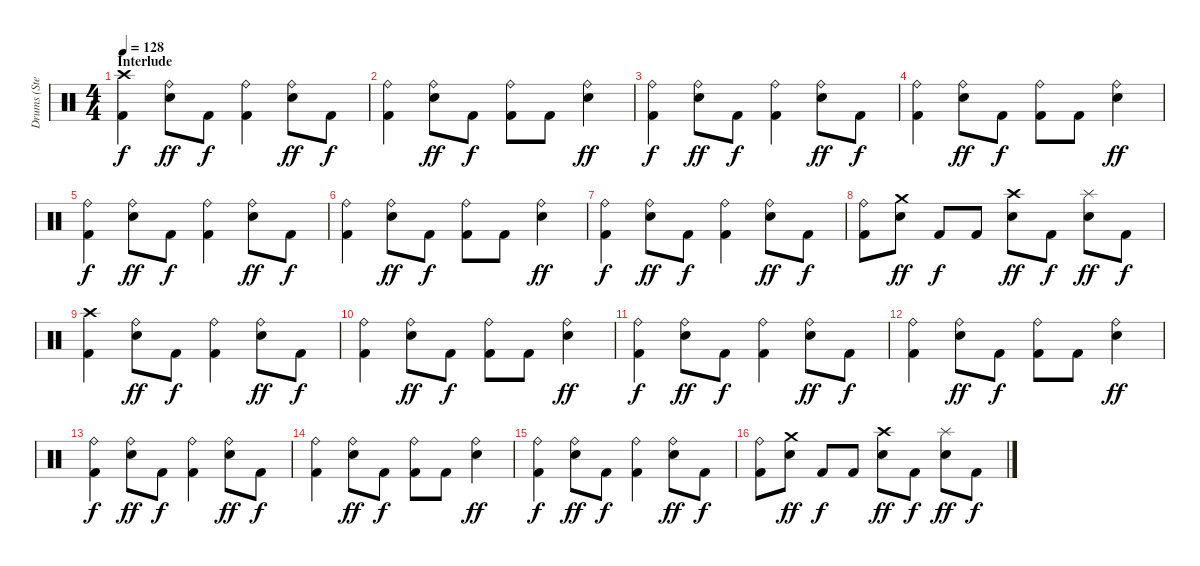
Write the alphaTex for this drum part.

\track ("Drums (Steven)" "Drums (Ste") {instrument percussion}
\staff {score}
\articulation defaults
\ts (4 4)
\section ("" "Interlude")
\tempo 128
\clef neutral
\ks c
("Crash high (hit)" "Kick (hit) 2").4{dy f} ("Ride (bell)" "Snare (hit) 2").8{dy ff} "Kick (hit) 2".8{dy f} ("Ride (bell)" "Kick (hit) 2").4 ("Ride (bell)" "Snare (hit) 2").8{dy ff} "Kick (hit) 2".8{dy f} |
("Ride (bell)" "Kick (hit) 2").4 ("Ride (bell)" "Snare (hit) 2").8{dy ff} "Kick (hit) 2".8{dy f} ("Ride (bell)" "Kick (hit) 2").8 "Kick (hit) 2".8 ("Ride (bell)" "Snare (hit) 2").4{dy ff} |
("Ride (bell)" "Kick (hit) 2").4{dy f} ("Ride (bell)" "Snare (hit) 2").8{dy ff} "Kick (hit) 2".8{dy f} ("Ride (bell)" "Kick (hit) 2").4 ("Ride (bell)" "Snare (hit) 2").8{dy ff} "Kick (hit) 2".8{dy f} |
("Ride (bell)" "Kick (hit) 2").4 ("Ride (bell)" "Snare (hit) 2").8{dy ff} "Kick (hit) 2".8{dy f} ("Ride (bell)" "Kick (hit) 2").8 "Kick (hit) 2".8 ("Ride (bell)" "Snare (hit) 2").4{dy ff} |
("Ride (bell)" "Kick (hit) 2").4{dy f} ("Ride (bell)" "Snare (hit) 2").8{dy ff} "Kick (hit) 2".8{dy f} ("Ride (bell)" "Kick (hit) 2").4 ("Ride (bell)" "Snare (hit) 2").8{dy ff} "Kick (hit) 2".8{dy f} |
("Ride (bell)" "Kick (hit) 2").4 ("Ride (bell)" "Snare (hit) 2").8{dy ff} "Kick (hit) 2".8{dy f} ("Ride (bell)" "Kick (hit) 2").8 "Kick (hit) 2".8 ("Ride (bell)" "Snare (hit) 2").4{dy ff} |
("Ride (bell)" "Kick (hit) 2").4{dy f} ("Ride (bell)" "Snare (hit) 2").8{dy ff} "Kick (hit) 2".8{dy f} ("Ride (bell)" "Kick (hit) 2").4 ("Ride (bell)" "Snare (hit) 2").8{dy ff} "Kick (hit) 2".8{dy f} |
("Ride (bell)" "Kick (hit) 2").8 ("Crash medium (hit)" "Snare (hit) 2").8{dy ff} "Kick (hit) 2".8{dy f} "Kick (hit) 2".8 ("Crash high (hit)" "Snare (hit) 2").8{dy ff} "Kick (hit) 2".8{dy f} ("Splash (hit)" "Snare (hit) 2").8{dy ff} "Kick (hit) 2".8{dy f} |
("Crash high (hit)" "Kick (hit) 2").4 ("Ride (bell)" "Snare (hit) 2").8{dy ff} "Kick (hit) 2".8{dy f} ("Ride (bell)" "Kick (hit) 2").4 ("Ride (bell)" "Snare (hit) 2").8{dy ff} "Kick (hit) 2".8{dy f} |
("Ride (bell)" "Kick (hit) 2").4 ("Ride (bell)" "Snare (hit) 2").8{dy ff} "Kick (hit) 2".8{dy f} ("Ride (bell)" "Kick (hit) 2").8 "Kick (hit) 2".8 ("Ride (bell)" "Snare (hit) 2").4{dy ff} |
("Ride (bell)" "Kick (hit) 2").4{dy f} ("Ride (bell)" "Snare (hit) 2").8{dy ff} "Kick (hit) 2".8{dy f} ("Ride (bell)" "Kick (hit) 2").4 ("Ride (bell)" "Snare (hit) 2").8{dy ff} "Kick (hit) 2".8{dy f} |
("Ride (bell)" "Kick (hit) 2").4 ("Ride (bell)" "Snare (hit) 2").8{dy ff} "Kick (hit) 2".8{dy f} ("Ride (bell)" "Kick (hit) 2").8 "Kick (hit) 2".8 ("Ride (bell)" "Snare (hit) 2").4{dy ff} |
("Ride (bell)" "Kick (hit) 2").4{dy f} ("Ride (bell)" "Snare (hit) 2").8{dy ff} "Kick (hit) 2".8{dy f} ("Ride (bell)" "Kick (hit) 2").4 ("Ride (bell)" "Snare (hit) 2").8{dy ff} "Kick (hit) 2".8{dy f} |
("Ride (bell)" "Kick (hit) 2").4 ("Ride (bell)" "Snare (hit) 2").8{dy ff} "Kick (hit) 2".8{dy f} ("Ride (bell)" "Kick (hit) 2").8 "Kick (hit) 2".8 ("Ride (bell)" "Snare (hit) 2").4{dy ff} |
("Ride (bell)" "Kick (hit) 2").4{dy f} ("Ride (bell)" "Snare (hit) 2").8{dy ff} "Kick (hit) 2".8{dy f} ("Ride (bell)" "Kick (hit) 2").4 ("Ride (bell)" "Snare (hit) 2").8{dy ff} "Kick (hit) 2".8{dy f} |
("Ride (bell)" "Kick (hit) 2").8 ("Crash medium (hit)" "Snare (hit) 2").8{dy ff} "Kick (hit) 2".8{dy f} "Kick (hit) 2".8 ("Crash high (hit)" "Snare (hit) 2").8{dy ff} "Kick (hit) 2".8{dy f} ("Splash (hit)" "Snare (hit) 2").8{dy ff} "Kick (hit) 2".8{dy f}
